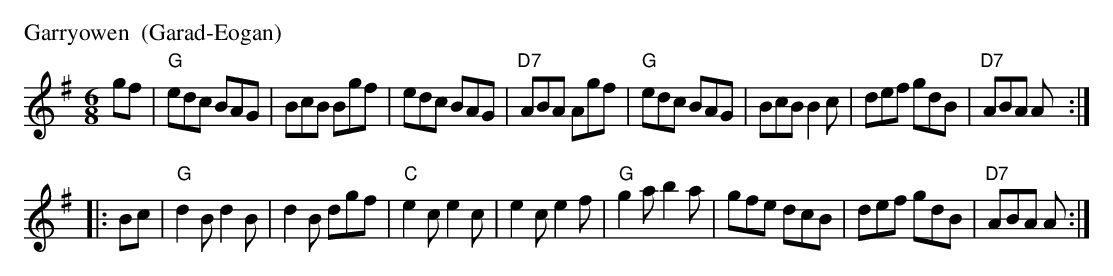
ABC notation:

X:1
P: Garryowen  (Garad-Eogan)
M: 6/8
L: 1/8
K: G
gf \
| "G"edc BAG | BcB Bgf | edc BAG | "D7"ABA Agf \
| "G"edc BAG | BcB B2c | def gdB | "D7"ABA A :|
|: Bc \
| "G"d2B d2B | d2B dgf | "C"e2c e2c | e2c e2f \
| "G"g2a b2a | gfe dcB | def gdB | "D7"ABA A :|
